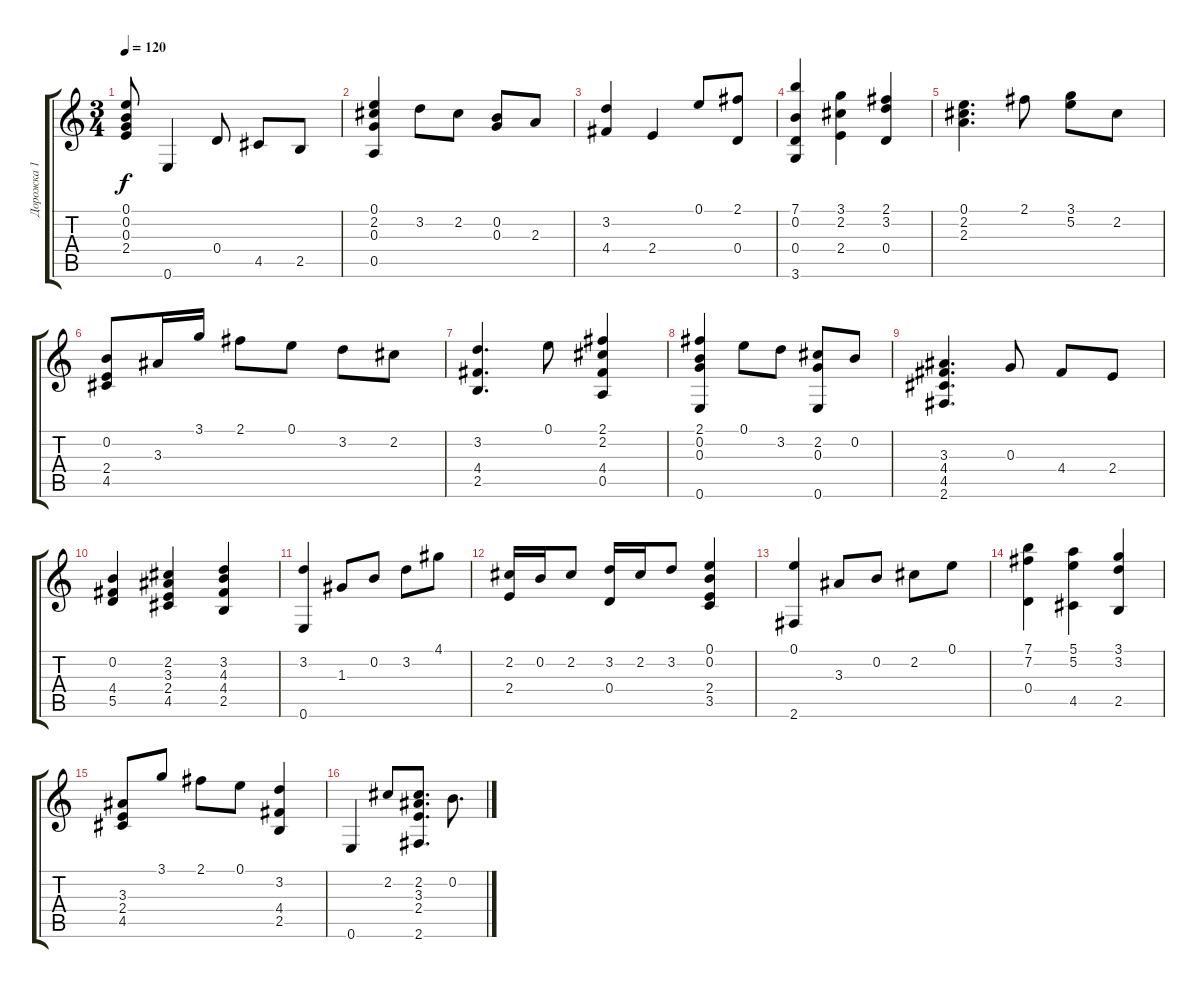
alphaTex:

\track ("Дорожка 1" "Дорожка 1") {instrument acousticguitarsteel}
\staff {score tabs}
\tuning (E4 B3 G3 D3 A2 E2) {hide}
\ts (3 4)
\tempo 120
\clef g2
\ks c
(0.1 0.2 0.3 2.4).8{dy f} 0.6.4 0.4.8 4.5.8 2.5.8 |
(0.1 2.2 0.3 0.5).4 3.2.8 2.2.8 (0.2 0.3).8 2.3.8 |
(3.2 4.4).4 2.4.4 0.1.8 (2.1 0.4).8 |
(7.1 0.2 0.4 3.6).4 (3.1 2.2 2.4).4 (2.1 3.2 0.4).4 |
(0.1 2.2 2.3).4{d} 2.1.8 (3.1 5.2).8 2.2.8 |
(0.2 2.4 4.5).8 3.3.16 3.1.16 2.1.8 0.1.8 3.2.8 2.2.8 |
(3.2 4.4 2.5).4{d} 0.1.8 (2.1 2.2 4.4 0.5).4 |
(2.1 0.2 0.3 0.6).4 0.1.8 3.2.8 (2.2 0.3 0.6).8 0.2.8 |
(3.3 4.4 4.5 2.6).4{d} 0.3.8 4.4.8 2.4.8 |
(0.2 4.4 5.5).4 (2.2 3.3 2.4 4.5).4 (3.2 4.3 4.4 2.5).4 |
(3.2 0.6).4 1.3.8 0.2.8 3.2.8 4.1.8 |
(2.2 2.4).16 0.2.16 2.2.8 (3.2 0.4).16 2.2.16 3.2.8 (0.1 0.2 2.4 3.5).4 |
(0.1 2.6).4 3.3.8 0.2.8 2.2.8 0.1.8 |
(7.1 7.2 0.4).4 (5.1 5.2 4.5).4 (3.1 3.2 2.5).4 |
(3.3 2.4 4.5).8 3.1.8 2.1.8 0.1.8 (3.2 4.4 2.5).4 |
0.6.4 2.2.8 (2.2 3.3 2.4 2.6).8{d} 0.2.8{d}
